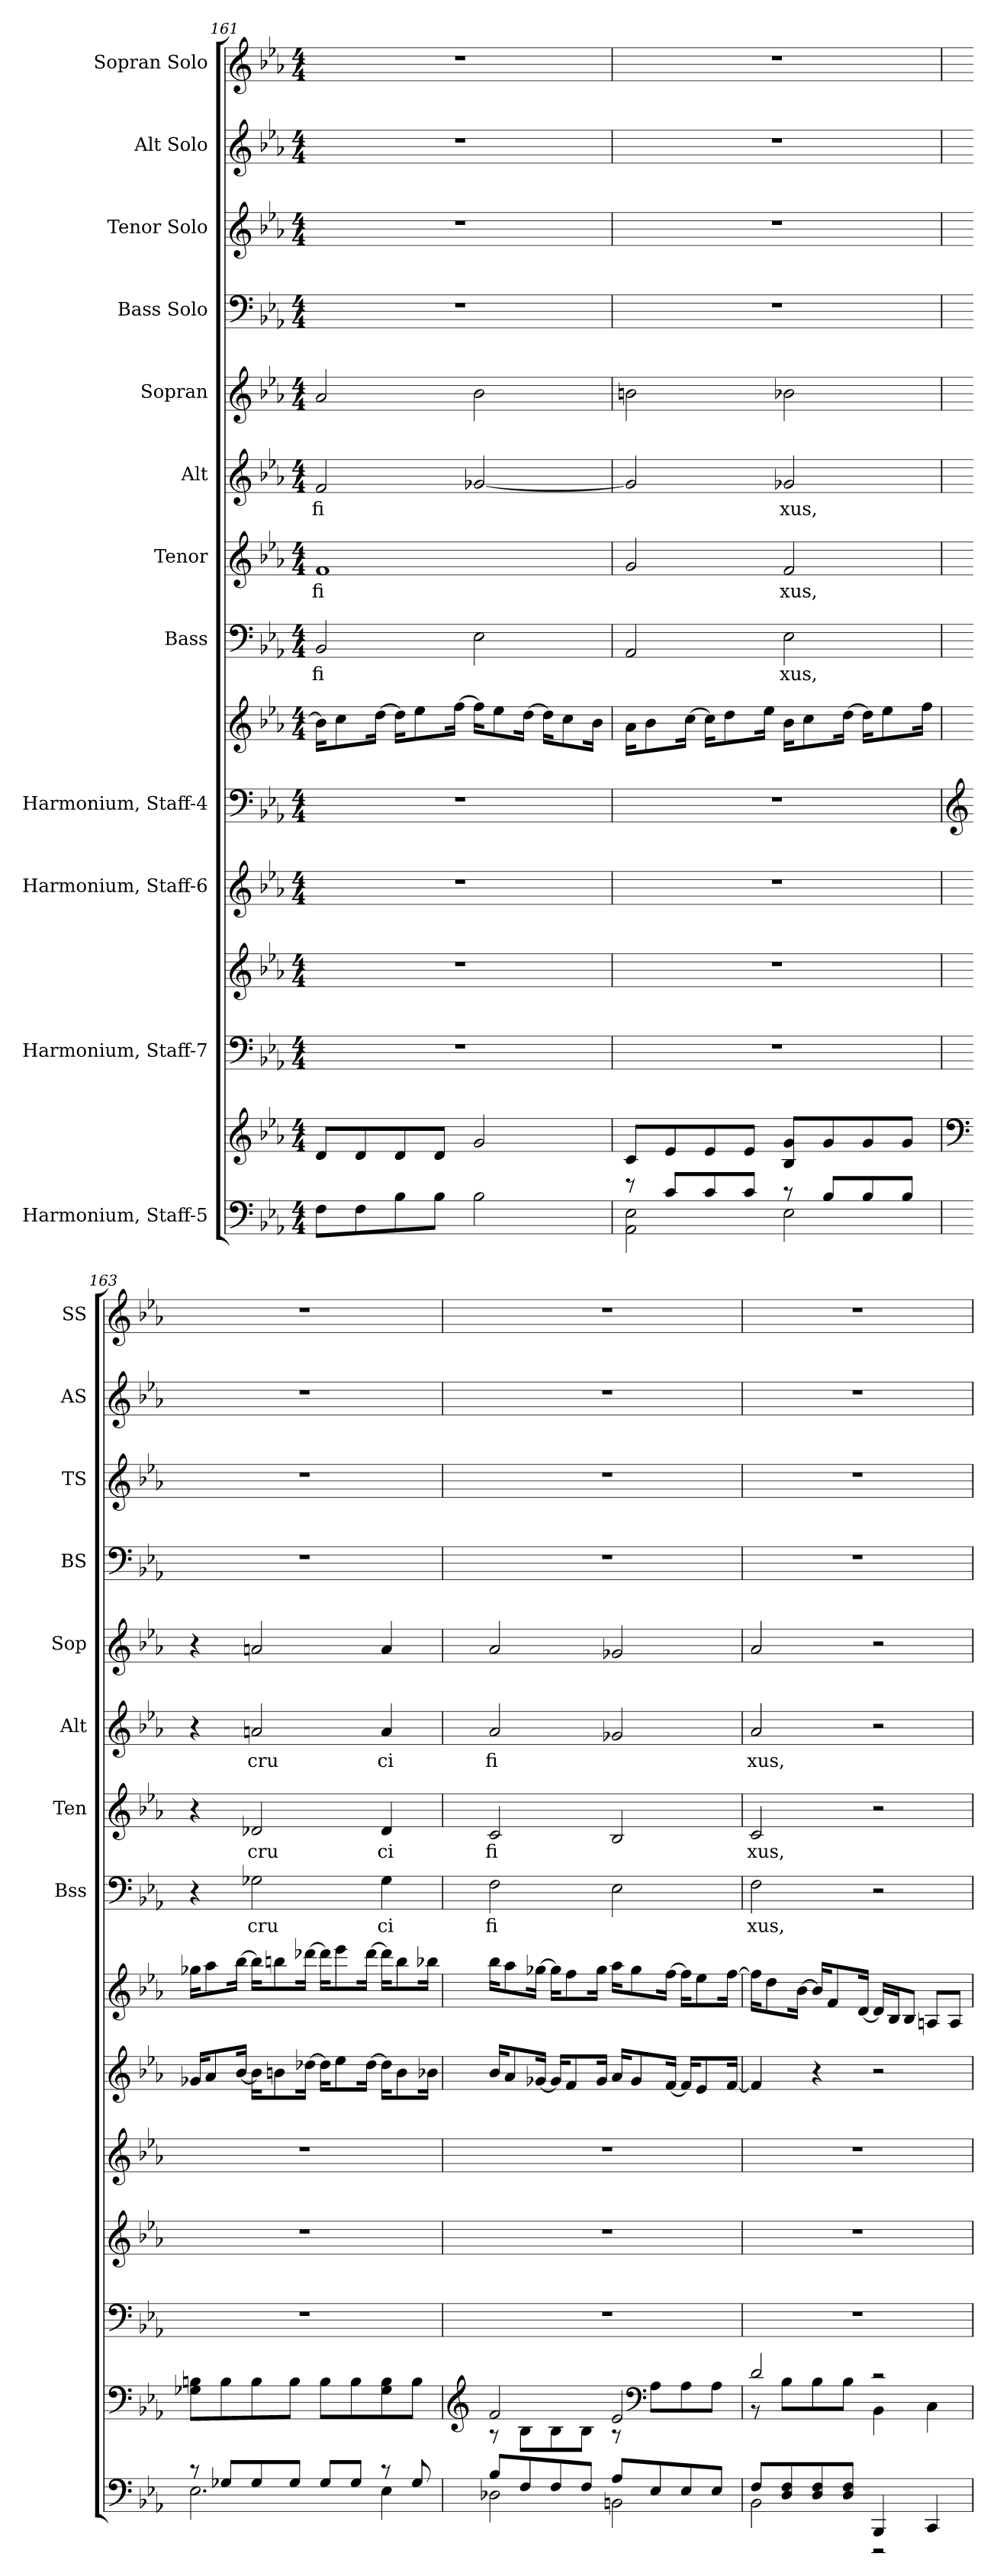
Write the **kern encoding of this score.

**kern	**kern	**kern	**kern	**kern	**kern	**kern	**kern	**text	**kern	**text	**kern	**text	**kern	**kern	**kern	**kern	**kern
*part12	*part12	*part11	*part11	*part10	*part9	*part9	*part8	*part8	*part7	*part7	*part6	*part6	*part5	*part4	*part3	*part2	*part1
*staff15	*staff14	*staff13	*staff12	*staff11	*staff10	*staff9	*staff8	*staff8	*staff7	*staff7	*staff6	*staff6	*staff5	*staff4	*staff3	*staff2	*staff1
*I"Harmonium, Staff-5	*	*I"Harmonium, Staff-7	*	*I"Harmonium, Staff-6	*I"Harmonium, Staff-4	*	*I"Bass	*	*I"Tenor	*	*I"Alt	*	*I"Sopran	*I"Bass Solo	*I"Tenor Solo	*I"Alt Solo	*I"Sopran Solo
*	*	*	*	*	*	*	*I'Bss	*	*I'Ten	*	*I'Alt	*	*I'Sop	*I'BS	*I'TS	*I'AS	*I'SS
*clefF4	*clefG2	*clefF4	*clefG2	*clefG2	*clefF4	*clefG2	*clefF4	*	*clefG2	*	*clefG2	*	*clefG2	*clefF4	*clefG2	*clefG2	*clefG2
*	*	*	*	*	*	*	*	*	*ITrd4c7	*	*ITrd2c3	*	*ITrd2c3	*	*ITrd4c7	*	*ITrd2c3
*k[b-e-a-]	*k[b-e-a-]	*k[b-e-a-]	*k[b-e-a-]	*k[b-e-a-]	*k[b-e-a-]	*k[b-e-a-]	*k[b-e-a-]	*	*k[b-e-a-d-]	*	*k[]	*	*k[]	*k[b-e-a-]	*k[b-e-a-d-]	*k[b-e-a-]	*k[]
*M4/4	*M4/4	*M4/4	*M4/4	*M4/4	*M4/4	*M4/4	*M4/4	*	*M4/4	*	*M4/4	*	*M4/4	*M4/4	*M4/4	*M4/4	*M4/4
=161	=161	=161	=161	=161	=161	=161	=161	=161	=161	=161	=161	=161	=161	=161	=161	=161	=161
8F\L	8d/L	1r	1r	1r	1r	16b-\KL]	2BB-/	fi	1B-	fi	2d/	fi	2f/	1r	1r	1r	1r
.	.	.	.	.	.	8cc\	.	.	.	.	.	.	.	.	.	.	.
8F\	8d/	.	.	.	.	.	.	.	.	.	.	.	.	.	.	.	.
.	.	.	.	.	.	[16dd\Jk	.	.	.	.	.	.	.	.	.	.	.
8B-\	8d/	.	.	.	.	16dd\KL]	.	.	.	.	.	.	.	.	.	.	.
.	.	.	.	.	.	8ee-\	.	.	.	.	.	.	.	.	.	.	.
8B-\J	8d/J	.	.	.	.	.	.	.	.	.	.	.	.	.	.	.	.
.	.	.	.	.	.	[16ff\Jk	.	.	.	.	.	.	.	.	.	.	.
2B-\	2g/	.	.	.	.	16ff\KL]	2E-\	.	.	.	[2e-X/	.	2g\	.	.	.	.
.	.	.	.	.	.	8ee-\	.	.	.	.	.	.	.	.	.	.	.
.	.	.	.	.	.	[16dd\Jk	.	.	.	.	.	.	.	.	.	.	.
.	.	.	.	.	.	16dd\KL]	.	.	.	.	.	.	.	.	.	.	.
.	.	.	.	.	.	8cc\	.	.	.	.	.	.	.	.	.	.	.
.	.	.	.	.	.	16b-\Jk	.	.	.	.	.	.	.	.	.	.	.
!!LO:PB:g=z
=162	=162	=162	=162	=162	=162	=162	=162	=162	=162	=162	=162	=162	=162	=162	=162	=162	=162
*^	*	*	*	*	*	*	*	*	*	*	*	*	*	*	*	*	*
8r	2AA-\ 2E-\	8c/L	1r	1r	1r	1r	16a-\KL	2AA-/	.	2c/	.	2e-/]	.	2g#X\	1r	1r	1r	1r
.	.	.	.	.	.	.	8b-\	.	.	.	.	.	.	.	.	.	.	.
8c/L	.	8e-/	.	.	.	.	.	.	.	.	.	.	.	.	.	.	.	.
.	.	.	.	.	.	.	[16cc\Jk	.	.	.	.	.	.	.	.	.	.	.
8c/	.	8e-/	.	.	.	.	16cc\KL]	.	.	.	.	.	.	.	.	.	.	.
.	.	.	.	.	.	.	8dd\	.	.	.	.	.	.	.	.	.	.	.
8c/J	.	8e-/J	.	.	.	.	.	.	.	.	.	.	.	.	.	.	.	.
.	.	.	.	.	.	.	16ee-\Jk	.	.	.	.	.	.	.	.	.	.	.
8r	2E-\	8B-/ 8g/L	.	.	.	.	16b-\KL	2E-\	xus,	2B-/	xus,	2e-X/	xus,	2gn\	.	.	.	.
.	.	.	.	.	.	.	8cc\	.	.	.	.	.	.	.	.	.	.	.
8B-/L	.	8g/	.	.	.	.	.	.	.	.	.	.	.	.	.	.	.	.
.	.	.	.	.	.	.	[16dd\Jk	.	.	.	.	.	.	.	.	.	.	.
8B-/	.	8g/	.	.	.	.	16dd\KL]	.	.	.	.	.	.	.	.	.	.	.
.	.	.	.	.	.	.	8ee-\	.	.	.	.	.	.	.	.	.	.	.
8B-/J	.	8g/J	.	.	.	.	.	.	.	.	.	.	.	.	.	.	.	.
.	.	.	.	.	.	.	16ff\Jk	.	.	.	.	.	.	.	.	.	.	.
=163	=163	=163	=163	=163	=163	=163	=163	=163	=163	=163	=163	=163	=163	=163	=163	=163	=163	=163
*	*	*clefF4	*	*	*	*clefG2	*	*	*	*	*	*	*	*	*	*	*	*
8r	2.E-\	8G-X\ 8Bn\L	1r	1r	1r	16g-X/KL	16gg-X\KL	4r	.	4r	.	4r	.	4r	1r	1r	1r	1r
.	.	.	.	.	.	8a-/	8aa-\	.	.	.	.	.	.	.	.	.	.	.
8G-X/L	.	8B\	.	.	.	.	.	.	.	.	.	.	.	.	.	.	.	.
.	.	.	.	.	.	[16b-/Jk	[16bb-\Jk	.	.	.	.	.	.	.	.	.	.	.
8G-/	.	8B\	.	.	.	16b-\KL]	16bb-\KL]	2G-X\	cru	2G-X/	cru	2f#X/	cru	2f#X/	.	.	.	.
.	.	.	.	.	.	8bn\	8bbn\	.	.	.	.	.	.	.	.	.	.	.
8G-/J	.	8B\J	.	.	.	.	.	.	.	.	.	.	.	.	.	.	.	.
.	.	.	.	.	.	[16dd-X\Jk	[16ddd-X\Jk	.	.	.	.	.	.	.	.	.	.	.
8G-/L	.	8B\L	.	.	.	16dd-\KL]	16ddd-\KL]	.	.	.	.	.	.	.	.	.	.	.
.	.	.	.	.	.	8ee-\	8eee-\	.	.	.	.	.	.	.	.	.	.	.
8G-/J	.	8B\	.	.	.	.	.	.	.	.	.	.	.	.	.	.	.	.
.	.	.	.	.	.	[16dd-\Jk	[16ddd-\Jk	.	.	.	.	.	.	.	.	.	.	.
8r	4E-\	8G-\ 8B\	.	.	.	16dd-\KL]	16ddd-\KL]	4G-\	ci	4G-/	ci	4f#/	ci	4f#/	.	.	.	.
.	.	.	.	.	.	8b\	8bb\	.	.	.	.	.	.	.	.	.	.	.
8G-/	.	8B\J	.	.	.	.	.	.	.	.	.	.	.	.	.	.	.	.
.	.	.	.	.	.	16b-X\Jk	16bb-X\Jk	.	.	.	.	.	.	.	.	.	.	.
=164	=164	=164	=164	=164	=164	=164	=164	=164	=164	=164	=164	=164	=164	=164	=164	=164	=164	=164
*	*	*clefG2	*	*	*	*	*	*	*	*	*	*	*	*	*	*	*	*
*	*	*^	*	*	*	*	*	*	*	*	*	*	*	*	*	*	*	*
8B-/L	2D-X\	2f/	8r	1r	1r	1r	16b-/KL	16bb-\KL	2F\	fi	2F/	fi	2f/	fi	2f/	1r	1r	1r	1r
.	.	.	.	.	.	.	8a-/	8aa-\	.	.	.	.	.	.	.	.	.	.	.
8F/	.	.	8B-\L	.	.	.	.	.	.	.	.	.	.	.	.	.	.	.	.
.	.	.	.	.	.	.	[16g-X/Jk	[16gg-X\Jk	.	.	.	.	.	.	.	.	.	.	.
8F/	.	.	8B-\	.	.	.	16g-/KL]	16gg-\KL]	.	.	.	.	.	.	.	.	.	.	.
.	.	.	.	.	.	.	8f/	8ff\	.	.	.	.	.	.	.	.	.	.	.
8F/J	.	.	8B-\J	.	.	.	.	.	.	.	.	.	.	.	.	.	.	.	.
.	.	.	.	.	.	.	16g-/Jk	16gg-\Jk	.	.	.	.	.	.	.	.	.	.	.
8A-/L	2BBn\	2e-/	8r	.	.	.	16a-/KL	16aa-\KL	2E-\	.	2E-/	.	2e-X/	.	2e-X/	.	.	.	.
.	.	.	.	.	.	.	8g-/	8gg-\	.	.	.	.	.	.	.	.	.	.	.
*	*	*clefF4	*	*	*	*	*	*	*	*	*	*	*	*	*	*	*	*	*
8E-/	.	.	8A-\L	.	.	.	.	.	.	.	.	.	.	.	.	.	.	.	.
.	.	.	.	.	.	.	[16f/Jk	[16ff\Jk	.	.	.	.	.	.	.	.	.	.	.
8E-/	.	.	8A-\	.	.	.	16f/KL]	16ff\KL]	.	.	.	.	.	.	.	.	.	.	.
.	.	.	.	.	.	.	8e-/	8ee-\	.	.	.	.	.	.	.	.	.	.	.
8E-/J	.	.	8A-\J	.	.	.	.	.	.	.	.	.	.	.	.	.	.	.	.
.	.	.	.	.	.	.	[16f/Jk	[16ff\Jk	.	.	.	.	.	.	.	.	.	.	.
=165	=165	=165	=165	=165	=165	=165	=165	=165	=165	=165	=165	=165	=165	=165	=165	=165	=165	=165	=165
8F/L	2BB-\	2d/	8r	1r	1r	1r	4f/]	16ff\KL]	2F\	xus,	2F/	xus,	2f/	xus,	2f/	1r	1r	1r	1r
.	.	.	.	.	.	.	.	8dd\	.	.	.	.	.	.	.	.	.	.	.
8D/ 8F/	.	.	8B-\L	.	.	.	.	.	.	.	.	.	.	.	.	.	.	.	.
.	.	.	.	.	.	.	.	[16b-\Jk	.	.	.	.	.	.	.	.	.	.	.
8D/ 8F/	.	.	8B-\	.	.	.	4r	16b-/KL]	.	.	.	.	.	.	.	.	.	.	.
.	.	.	.	.	.	.	.	8f/	.	.	.	.	.	.	.	.	.	.	.
8D/ 8F/J	.	.	8B-\J	.	.	.	.	.	.	.	.	.	.	.	.	.	.	.	.
.	.	.	.	.	.	.	.	[16d/Jk	.	.	.	.	.	.	.	.	.	.	.
4BBB-/	2r	2r	4BB-\	.	.	.	2r	16d/LL]	2r	.	2r	.	2r	.	2r	.	.	.	.
.	.	.	.	.	.	.	.	16B-/J	.	.	.	.	.	.	.	.	.	.	.
.	.	.	.	.	.	.	.	8B-/J	.	.	.	.	.	.	.	.	.	.	.
4CC/	.	.	4C\	.	.	.	.	8An/L	.	.	.	.	.	.	.	.	.	.	.
.	.	.	.	.	.	.	.	8A/J	.	.	.	.	.	.	.	.	.	.	.
*v	*v	*	*	*	*	*	*	*	*	*	*	*	*	*	*	*	*	*	*
*	*v	*v	*	*	*	*	*	*	*	*	*	*	*	*	*	*	*	*
=	=	=	=	=	=	=	=	=	=	=	=	=	=	=	=	=	=
*-	*-	*-	*-	*-	*-	*-	*-	*-	*-	*-	*-	*-	*-	*-	*-	*-	*-
